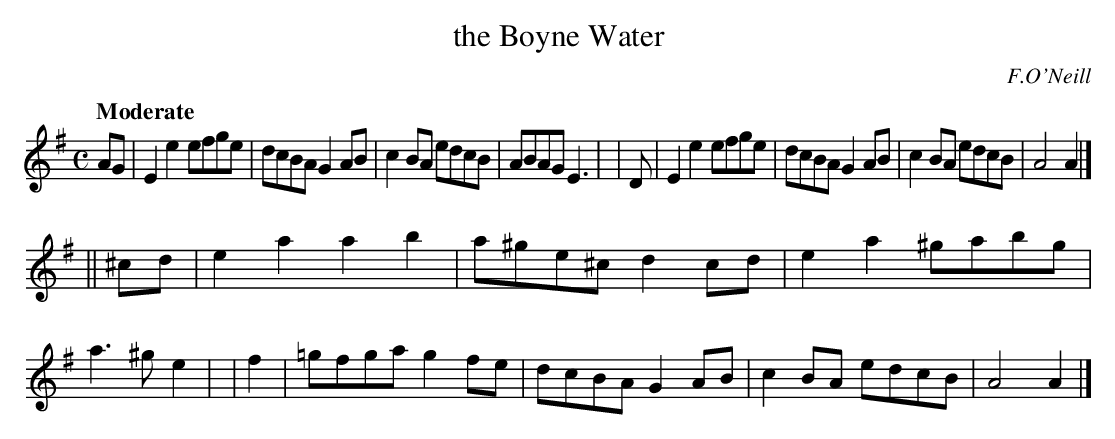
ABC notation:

X:1
T: the Boyne Water
O: F.O'Neill
Q: "Moderate"
M: C
L: 1/8
K: Ador
    AG |  E2e2 efge | dcBA   G2AB | c2BA  edcB | ABAG E3 |\
|    D |  E2e2 efge | dcBA   G2AB | c2BA  edcB | A4   A2 |]
|| ^cd |  e2a2 a2b2 | a^ge^c d2cd | e2a2 ^gabg | a3^g e2 |\
|   f2 | =gfga g2fe | dcBA   G2AB | c2BA  edcB | A4   A2 |]
